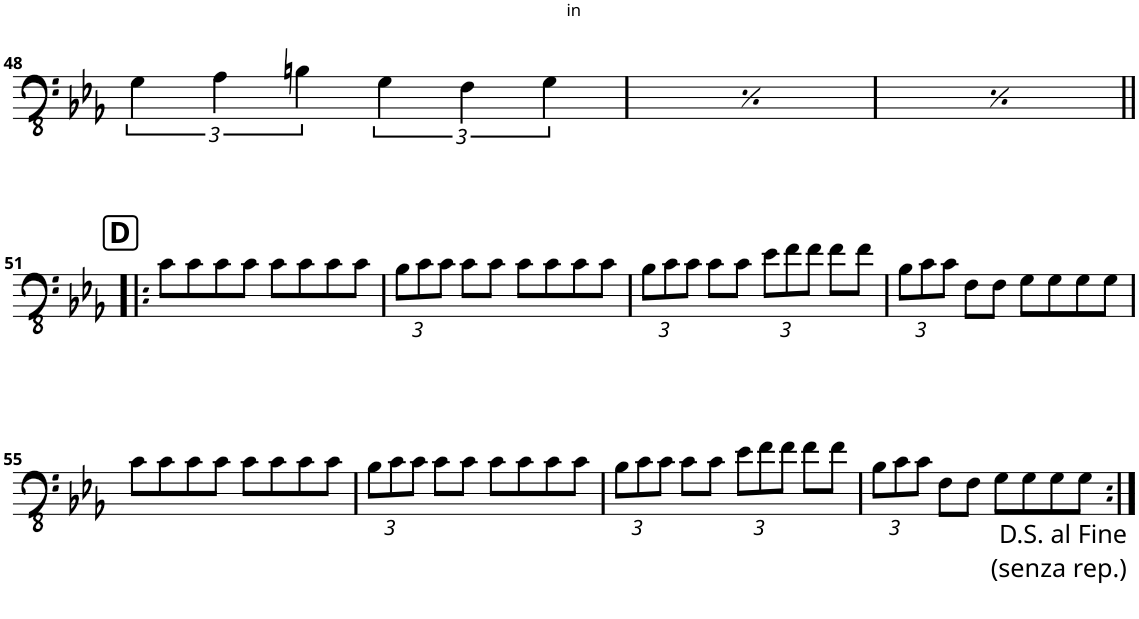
**kern
*part1
*staff1
*I"Piano
*I'Pno.
!!LO:PB:g=z
*clefFv4
*k[b-e-a-]
*M4/4
*met(c)
=48
6GG\
6AA-\
6BBn\
6GG\
6FF\
6GG\
=49
6GG\
6AA-\
6BBn\
6GG\
6FF\
6GG\
=50
6GG\
6AA-\
6BBn\
6GG\
6FF\
6GG\
!!LO:LB:g=z
!!LO:REH:place=s1:a:B:cj:fs=14:t=D
=51!|:
8C\L
8C\
8C\
8C\J
8C\L
8C\
8C\
8C\J
=52
*Xbrackettup
12BB-\L
12C\
12C\J
8C\L
8C\J
8C\L
8C\
8C\
8C\J
=53
12BB-\L
12C\
12C\J
8C\L
8C\J
12E-\L
12F\
12F\J
8F\L
8F\J
=54
12BB-\L
12C\
12C\J
8FF\L
8FF\J
8GG\L
8GG\
8GG\
8GG\J
!!LO:LB:g=z
=55
8C\L
8C\
8C\
8C\J
8C\L
8C\
8C\
8C\J
=56
12BB-\L
12C\
12C\J
8C\L
8C\J
8C\L
8C\
8C\
8C\J
=57
12BB-\L
12C\
12C\J
8C\L
8C\J
12E-\L
12F\
12F\J
8F\L
8F\J
=58
12BB-\L
12C\
12C\J
8FF\L
8FF\J
8GG\L
8GG\
8GG\
8GG\J
!LO:TX:b:t=D.S. al Fine\n(senza rep.)
=:|!
*-
